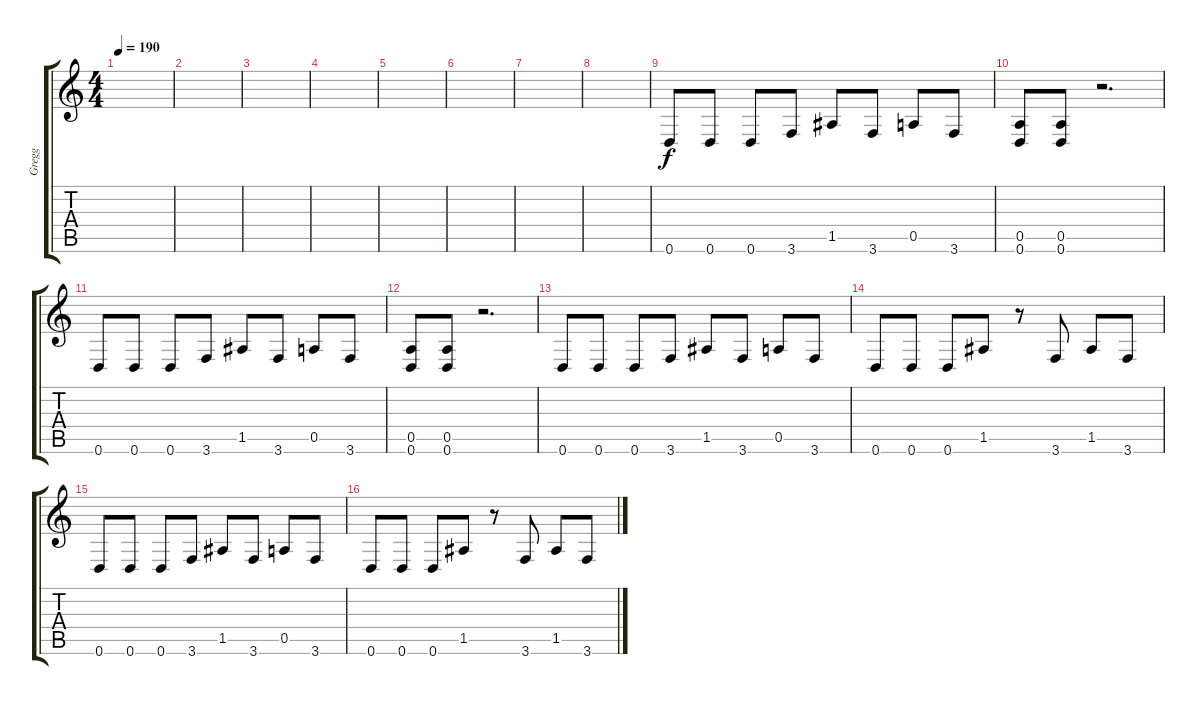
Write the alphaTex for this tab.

\track ("Gregg" "Gregg") {instrument overdrivenguitar}
\staff {score tabs}
\tuning (E4 B3 G3 D3 A2 D2) {hide}
\ts (4 4)
\tempo 190
\clef g2
\ks c
|
|
|
|
|
|
|
|
0.6.8 0.6.8 0.6.8 3.6.8 1.5.8 3.6.8 0.5.8 3.6.8 |
(0.5 0.6).8 (0.5 0.6).8 r.2{d} |
0.6.8 0.6.8 0.6.8 3.6.8 1.5.8 3.6.8 0.5.8 3.6.8 |
(0.5 0.6).8 (0.5 0.6).8 r.2{d} |
0.6.8 0.6.8 0.6.8 3.6.8 1.5.8 3.6.8 0.5.8 3.6.8 |
0.6.8 0.6.8 0.6.8 1.5.8 r.8 3.6.8 1.5.8 3.6.8 |
0.6.8 0.6.8 0.6.8 3.6.8 1.5.8 3.6.8 0.5.8 3.6.8 |
0.6.8 0.6.8 0.6.8 1.5.8 r.8 3.6.8 1.5.8 3.6.8
